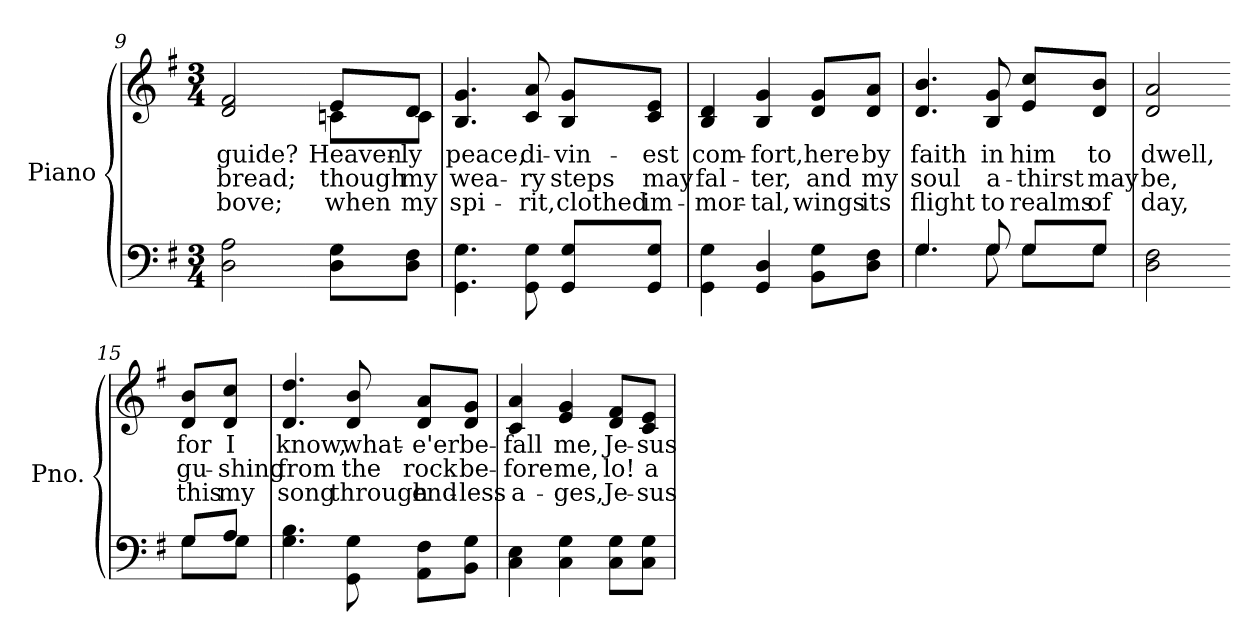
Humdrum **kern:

**kern	**kern	**text	**text	**text
*part2	*part1	*part1	*part1	*part1
*staff2	*staff1	*staff1	*staff1	*staff1
*I"Piano	*I"Piano	*	*	*
*I'Pno.	*I'Pno.	*	*	*
*clefF4	*clefG2	*	*	*
*k[f#]	*k[f#]	*	*	*
*G:	*G:	*	*	*
*M3/4	*M3/4	*	*	*
=9	=9	=9	=9	=9
!	!	!LO:LY:b:color=#000000	!LO:LY:b:color=#000000	!LO:LY:b:color=#000000
*	*^	*	*	*
2Di\ 2Ai	2di/ 2f#i	2ryy	guide?	bread;	-bove;
!!LO:LB:g=z	!!
=10-	=10-	=10-	=10-	=10-	=10-
!	!	!	!LO:LY:b:color=#000000	!LO:LY:b:color=#000000	!LO:LY:b:color=#000000
8Di\ 8Gi\L	8ei/L	8cni\L	Heaven-	though	when
!	!	!	!LO:LY:b:color=#000000	!LO:LY:b:color=#000000	!LO:LY:b:color=#000000
8Di\ 8F#i\J	8di/J	8ci\J	-ly	my	my
*	*v	*v	*	*	*
=11	=11	=11	=11	=11
*	*^	*	*	*
!	!	!	!LO:LY:b:color=#000000	!LO:LY:b:color=#000000	!LO:LY:b:color=#000000
*	*v	*v	*	*	*
4.GGi\ 4.Gi	4.Bi/ 4.gi	peace,	wea-	spi-
!	!	!LO:LY:b:color=#000000	!LO:LY:b:color=#000000	!LO:LY:b:color=#000000
8GGi\ 8Gi	8ci/ 8ai	di-	-ry	-rit,
!	!	!LO:LY:b:color=#000000	!LO:LY:b:color=#000000	!LO:LY:b:color=#000000
8GGi/ 8Gi/L	8Bi/ 8gi/L	-vin-	steps	clothed
!	!	!LO:LY:b:color=#000000	!LO:LY:b:color=#000000	!LO:LY:b:color=#000000
8GGi/ 8Gi/J	8ci/ 8ei/J	-est	may	im-
=12	=12	=12	=12	=12
!	!	!LO:LY:b:color=#000000	!LO:LY:b:color=#000000	!LO:LY:b:color=#000000
4GGi\ 4Gi	4Bi/ 4di	com-	fal-	-mor-
!	!	!LO:LY:b:color=#000000	!LO:LY:b:color=#000000	!LO:LY:b:color=#000000
4GGi/ 4Di	4Bi/ 4gi	-fort,	-ter,	-tal,
!	!	!LO:LY:b:color=#000000	!LO:LY:b:color=#000000	!LO:LY:b:color=#000000
8BBi\ 8Gi\L	8di/ 8gi/L	here	and	wings
!	!	!LO:LY:b:color=#000000	!LO:LY:b:color=#000000	!LO:LY:b:color=#000000
8Di\ 8F#i\J	8di/ 8ai/J	by	my	its
=13	=13	=13	=13	=13
*^	*	*	*	*
!	!	!	!LO:LY:b:color=#000000	!LO:LY:b:color=#000000	!LO:LY:b:color=#000000
4.Gi/	4.Gi\	4.di/ 4.bi	faith	soul	flight
!	!	!	!LO:LY:b:color=#000000	!LO:LY:b:color=#000000	!LO:LY:b:color=#000000
8Gi/	8Gi\	8Bi/ 8gi	in	a-	to
!	!	!	!LO:LY:b:color=#000000	!LO:LY:b:color=#000000	!LO:LY:b:color=#000000
8Gi/L	8Gi\L	8ei/ 8cci/L	him	-thirst	realms
!	!	!	!LO:LY:b:color=#000000	!LO:LY:b:color=#000000	!LO:LY:b:color=#000000
8Gi/J	8Gi\J	8di/ 8bi/J	to	may	of
=14	=14	=14	=14	=14	=14
!	!	!	!LO:LY:b:color=#000000	!LO:LY:b:color=#000000	!LO:LY:b:color=#000000
2Di\ 2F#i	2ryy	2di/ 2ai	dwell,	be,	day,
!!LO:LB:g=z
=15-	=15-	=15-	=15-	=15-	=15-
!	!	!	!LO:LY:b:color=#000000	!LO:LY:b:color=#000000	!LO:LY:b:color=#000000
8Gi/L	8Gi\L	8di/ 8bi/L	for	gu-	this
!	!	!	!LO:LY:b:color=#000000	!LO:LY:b:color=#000000	!LO:LY:b:color=#000000
8Ai/J	8Gi\J	8di/ 8cci/J	I	-shing	my
*v	*v	*	*	*	*
=16	=16	=16	=16	=16
*^	*	*	*	*
!	!	!	!LO:LY:b:color=#000000	!LO:LY:b:color=#000000	!LO:LY:b:color=#000000
*v	*v	*	*	*	*
4.Gi\ 4.Bi	4.di/ 4.ddi	know,	from	song
!	!	!LO:LY:b:color=#000000	!LO:LY:b:color=#000000	!LO:LY:b:color=#000000
8GGi\ 8Gi	8di/ 8bi	what-	the	through
!	!	!LO:LY:b:color=#000000	!LO:LY:b:color=#000000	!LO:LY:b:color=#000000
8AAi\ 8F#i\L	8di/ 8ai/L	-e'er	rock	end-
!	!	!LO:LY:b:color=#000000	!LO:LY:b:color=#000000	!LO:LY:b:color=#000000
8BBi\ 8Gi\J	8di/ 8gi/J	be-	be-	-less
=17	=17	=17	=17	=17
!	!	!LO:LY:b:color=#000000	!LO:LY:b:color=#000000	!LO:LY:b:color=#000000
4Ci\ 4Ei	4ci/ 4ai	-fall	-fore	a-
!	!	!LO:LY:b:color=#000000	!LO:LY:b:color=#000000	!LO:LY:b:color=#000000
4Ci\ 4Gi	4ei/ 4gi	me,	me,	-ges,
!	!	!LO:LY:b:color=#000000	!LO:LY:b:color=#000000	!LO:LY:b:color=#000000
8Ci\ 8Gi\L	8di/ 8f#i/L	Je-	lo!	Je-
!	!	!LO:LY:b:color=#000000	!LO:LY:b:color=#000000	!LO:LY:b:color=#000000
8Ci\ 8Gi\J	8ci/ 8ei/J	-sus	a	-sus
=	=	=	=	=
*-	*-	*-	*-	*-
